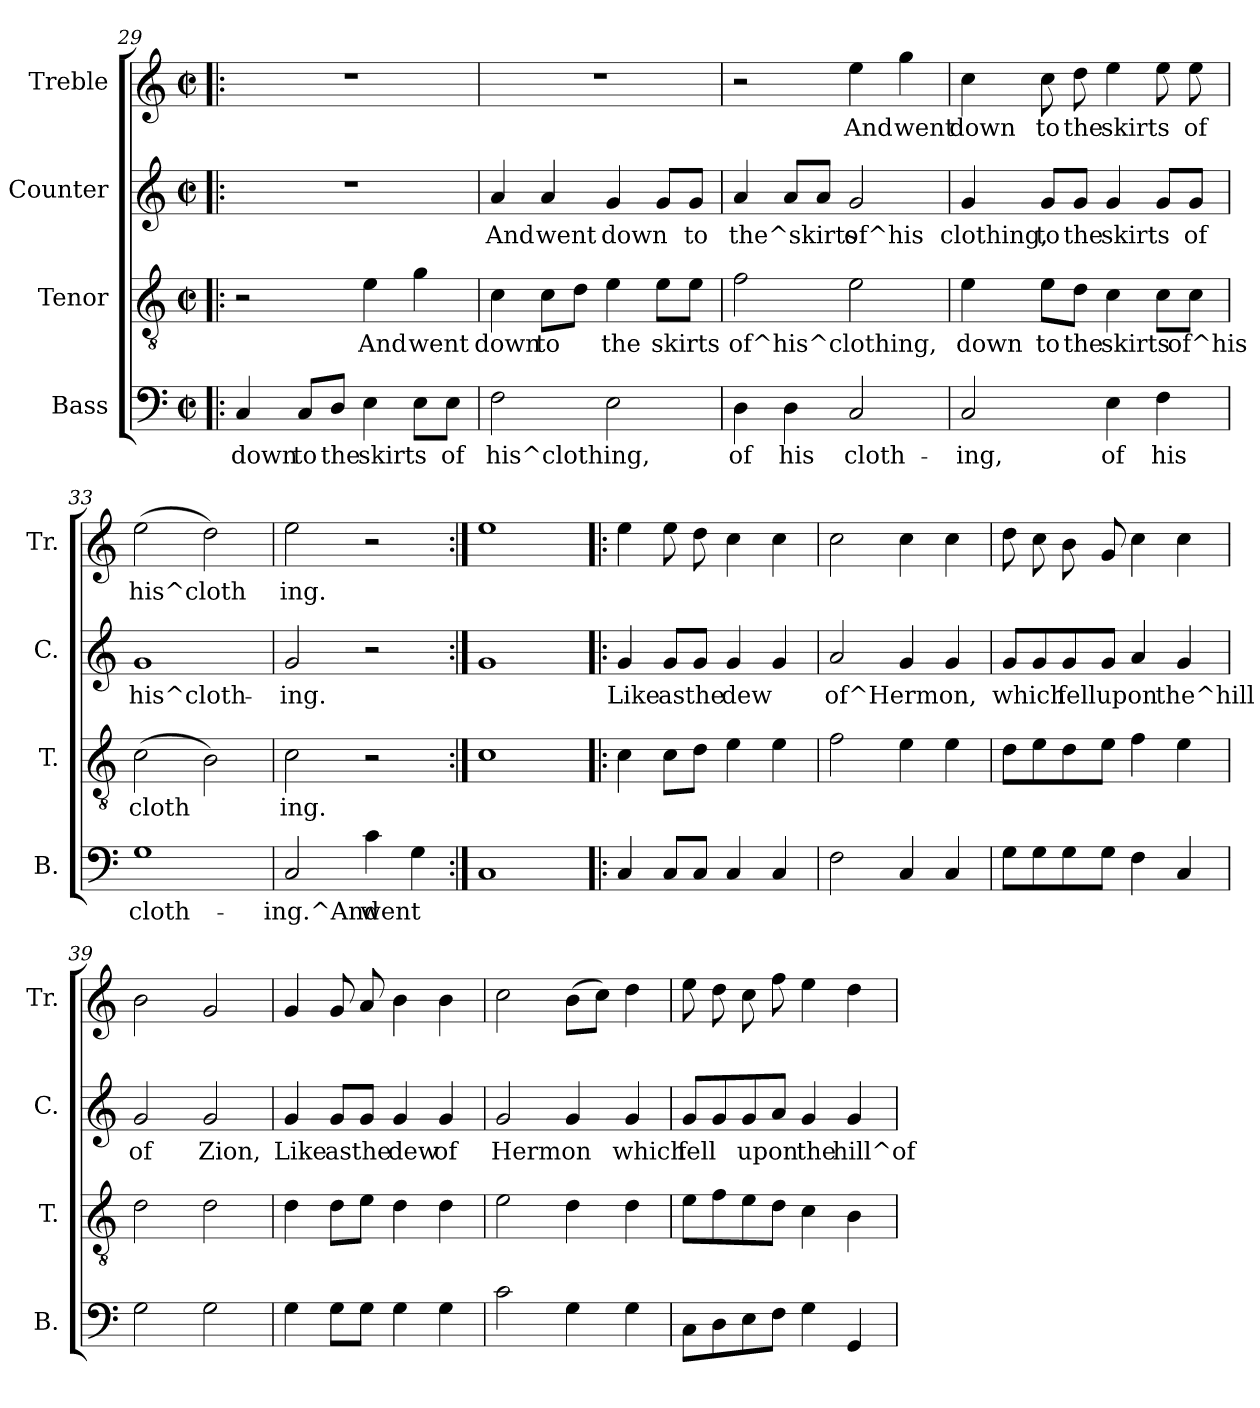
**kern	**text	**kern	**text	**kern	**text	**kern	**text
*part4	*part4	*part3	*part3	*part2	*part2	*part1	*part1
*staff4	*staff4	*staff3	*staff3	*staff2	*staff2	*staff1	*staff1
*I"Bass	*	*I"Tenor	*	*I"Counter	*	*I"Treble	*
*I'B.	*	*I'T.	*	*I'C.	*	*I'Tr.	*
!!LO:LB:g=z
*clefF4	*	*clefGv2	*	*clefG2	*	*clefG2	*
*k[]	*	*k[]	*	*k[]	*	*k[]	*
*C:	*	*C:	*	*C:	*	*C:	*
*M2/2	*	*M2/2	*	*M2/2	*	*M2/2	*
*met(c|)	*	*met(c|)	*	*met(c|)	*	*met(c|)	*
=29!|:	=29!|:	=29!|:	=29!|:	=29!|:	=29!|:	=29!|:	=29!|:
!	!LO:LY:b:rj	!	!	!	!	!	!
4C/	down	2r	.	1r	.	1r	.
!	!LO:LY:b:rj	!	!	!	!	!	!
8C/L	to	.	.	.	.	.	.
!	!LO:LY:b:rj	!	!	!	!	!	!
8D/J	the	.	.	.	.	.	.
!	!LO:LY:b:rj	!	!LO:LY:b:cj	!	!	!	!
4E\	skirts	4e\	And	.	.	.	.
!	!LO:LY:b:rj	!	!LO:LY:b:cj	!	!	!	!
8E\L	.	4g\	went	.	.	.	.
!	!LO:LY:b:rj	!	!	!	!	!	!
8E\J	of	.	.	.	.	.	.
=30	=30	=30	=30	=30	=30	=30	=30
!	!LO:LY:b:rj	!	!LO:LY:b:cj	!	!LO:LY:b:cj	!	!
2F\	his^clothing,	4c\	down	4a/	And	1r	.
!	!	!	!LO:LY:b:cj	!	!LO:LY:b:cj	!	!
.	.	8c\L	to	4a/	went	.	.
!	!	!	!LO:LY:b:cj	!	!	!	!
.	.	8d\J	.	.	.	.	.
!	!LO:LY:b:rj	!	!LO:LY:b:cj	!	!LO:LY:b:cj	!	!
2E\	.	4e\	the	4g/	down	.	.
!	!	!	!LO:LY:b:cj	!	!LO:LY:b:cj	!	!
.	.	8e\L	skirts	8g/L	.	.	.
!	!	!	!LO:LY:b:cj	!	!LO:LY:b:cj	!	!
.	.	8e\J	.	8g/J	to	.	.
=31	=31	=31	=31	=31	=31	=31	=31
!	!LO:LY:b:rj	!	!LO:LY:b:cj	!	!LO:LY:b:cj	!	!
4D\	of	2f\	of^his^clothing,	4a/	the^skirts	2r	.
!	!LO:LY:b:rj	!	!	!	!LO:LY:b:cj	!	!
4D\	his	.	.	8a/L	.	.	.
!	!	!	!	!	!LO:LY:b:cj	!	!
.	.	.	.	8a/J	.	.	.
!	!LO:LY:b:rj	!	!LO:LY:b:cj	!	!LO:LY:b:cj	!	!LO:LY:b:rj
2C/	cloth-	2e\	.	2g/	of^his	4ee\	And
!	!	!	!	!	!	!	!LO:LY:b:rj
.	.	.	.	.	.	4gg\	went
=32	=32	=32	=32	=32	=32	=32	=32
!	!LO:LY:b:rj	!	!LO:LY:b:cj	!	!LO:LY:b:cj	!	!LO:LY:b:rj
2C/	-ing,	4e\	down	4g/	clothing,	4cc\	down
!	!	!	!LO:LY:b:cj	!	!LO:LY:b:cj	!	!LO:LY:b:rj
.	.	8e\L	to	8g/L	to	8cc\	to
!	!	!	!LO:LY:b:cj	!	!LO:LY:b:cj	!	!LO:LY:b:rj
.	.	8d\J	the	8g/J	the	8dd\	the
!	!LO:LY:b:rj	!	!LO:LY:b:cj	!	!LO:LY:b:cj	!	!LO:LY:b:rj
4E\	of	4c\	skirts	4g/	skirts	4ee\	skirts
!	!LO:LY:b:rj	!	!LO:LY:b:cj	!	!LO:LY:b:cj	!	!LO:LY:b:rj
4F\	his	8c\L	.	8g/L	.	8ee\	.
!	!	!	!LO:LY:b:cj	!	!LO:LY:b:cj	!	!LO:LY:b:rj
.	.	8c\J	of^his	8g/J	of	8ee\	of
=33	=33	=33	=33	=33	=33	=33	=33
!	!LO:LY:b:rj	!	!LO:LY:b:cj	!	!LO:LY:b:cj	!	!LO:LY:b:rj
1G	cloth-	(>2c\	cloth-	1g	his^cloth-	(>2ee\	his^cloth-
!	!	!	!LO:LY:b:cj	!	!	!	!LO:LY:b:rj
.	.	2B\)	--	.	.	2dd\)	--
=34	=34	=34	=34	=34	=34	=34	=34
!	!LO:LY:b:rj	!	!LO:LY:b:cj	!	!LO:LY:b:cj	!	!LO:LY:b:rj
2C/	-ing.^And	2c\	-ing.	2g/	-ing.	2ee\	-ing.
!	!LO:LY:b:rj	!	!	!	!	!	!
4c\	went	2r	.	2r	.	2r	.
!	!LO:LY:b:rj	!	!	!	!	!	!
4G\	.	.	.	.	.	.	.
=35:|!	=35:|!	=35:|!	=35:|!	=35:|!	=35:|!	=35:|!	=35:|!
!	!LO:LY:b:rj	!	!LO:LY:b:cj	!	!LO:LY:b:cj	!	!LO:LY:b:rj
1C	.	1c	.	1g	.	1ee	.
!!LO:LB:g=z
=36!|:	=36!|:	=36!|:	=36!|:	=36!|:	=36!|:	=36!|:	=36!|:
!	!LO:LY:b:rj	!	!LO:LY:b:cj	!	!LO:LY:b:cj	!	!LO:LY:b:rj
4C/	.	4c\	.	4g/	Like	4ee\	.
!	!LO:LY:b:rj	!	!LO:LY:b:cj	!	!LO:LY:b:cj	!	!LO:LY:b:rj
8C/L	.	8c\L	.	8g/L	as	8ee\	.
!	!LO:LY:b:rj	!	!LO:LY:b:cj	!	!LO:LY:b:cj	!	!LO:LY:b:rj
8C/J	.	8d\J	.	8g/J	the	8dd\	.
!	!LO:LY:b:rj	!	!LO:LY:b:cj	!	!LO:LY:b:cj	!	!LO:LY:b:rj
4C/	.	4e\	.	4g/	dew	4cc\	.
!	!LO:LY:b:rj	!	!LO:LY:b:cj	!	!LO:LY:b:cj	!	!LO:LY:b:rj
4C/	.	4e\	.	4g/	.	4cc\	.
=37	=37	=37	=37	=37	=37	=37	=37
!	!LO:LY:b:rj	!	!LO:LY:b:cj	!	!LO:LY:b:cj	!	!LO:LY:b:rj
2F\	.	2f\	.	2a/	of^Hermon,	2cc\	.
!	!LO:LY:b:rj	!	!LO:LY:b:cj	!	!LO:LY:b:cj	!	!LO:LY:b:rj
4C/	.	4e\	.	4g/	.	4cc\	.
!	!LO:LY:b:rj	!	!LO:LY:b:cj	!	!LO:LY:b:cj	!	!LO:LY:b:rj
4C/	.	4e\	.	4g/	.	4cc\	.
=38	=38	=38	=38	=38	=38	=38	=38
!	!LO:LY:b:rj	!	!LO:LY:b:cj	!	!LO:LY:b:cj	!	!LO:LY:b:rj
8G\L	.	8d\L	.	8g/L	which	8dd\	.
!	!LO:LY:b:rj	!	!LO:LY:b:cj	!	!LO:LY:b:cj	!	!LO:LY:b:rj
8G\	.	8e\	.	8g/	.	8cc\	.
!	!LO:LY:b:rj	!	!LO:LY:b:cj	!	!LO:LY:b:cj	!	!LO:LY:b:rj
8G\	.	8d\	.	8g/	fell	8b\	.
!	!LO:LY:b:rj	!	!LO:LY:b:cj	!	!LO:LY:b:cj	!	!LO:LY:b:rj
8G\J	.	8e\J	.	8g/J	upon	8g/	.
!	!LO:LY:b:rj	!	!LO:LY:b:cj	!	!LO:LY:b:cj	!	!LO:LY:b:rj
4F\	.	4f\	.	4a/	.	4cc\	.
!	!LO:LY:b:rj	!	!LO:LY:b:cj	!	!LO:LY:b:cj	!	!LO:LY:b:rj
4C/	.	4e\	.	4g/	the^hill	4cc\	.
=39	=39	=39	=39	=39	=39	=39	=39
!	!LO:LY:b:rj	!	!LO:LY:b:cj	!	!LO:LY:b:cj	!	!LO:LY:b:rj
2G\	.	2d\	.	2g/	of	2b\	.
!	!LO:LY:b:rj	!	!LO:LY:b:cj	!	!LO:LY:b:cj	!	!LO:LY:b:rj
2G\	.	2d\	.	2g/	Zion,	2g/	.
=40	=40	=40	=40	=40	=40	=40	=40
!	!LO:LY:b:rj	!	!LO:LY:b:cj	!	!LO:LY:b:cj	!	!LO:LY:b:rj
4G\	.	4d\	.	4g/	Like	4g/	.
!	!LO:LY:b:rj	!	!LO:LY:b:cj	!	!LO:LY:b:cj	!	!LO:LY:b:rj
8G\L	.	8d\L	.	8g/L	as	8g/	.
!	!LO:LY:b:rj	!	!LO:LY:b:cj	!	!LO:LY:b:cj	!	!LO:LY:b:rj
8G\J	.	8e\J	.	8g/J	the	8a/	.
!	!LO:LY:b:rj	!	!LO:LY:b:cj	!	!LO:LY:b:cj	!	!LO:LY:b:rj
4G\	.	4d\	.	4g/	dew	4b\	.
!	!LO:LY:b:rj	!	!LO:LY:b:cj	!	!LO:LY:b:cj	!	!LO:LY:b:rj
4G\	.	4d\	.	4g/	of	4b\	.
=41	=41	=41	=41	=41	=41	=41	=41
!	!LO:LY:b:rj	!	!LO:LY:b:cj	!	!LO:LY:b:cj	!	!LO:LY:b:rj
2c\	.	2e\	.	2g/	Hermon	2cc\	.
!	!LO:LY:b:rj	!	!LO:LY:b:cj	!	!LO:LY:b:cj	!	!LO:LY:b:rj
4G\	.	4d\	.	4g/	.	(>8b\L	.
!	!	!	!	!	!	!	!LO:LY:b:rj
.	.	.	.	.	.	8cc\J)	.
!	!LO:LY:b:rj	!	!LO:LY:b:cj	!	!LO:LY:b:cj	!	!LO:LY:b:rj
4G\	.	4d\	.	4g/	which	4dd\	.
=42	=42	=42	=42	=42	=42	=42	=42
!	!LO:LY:b:rj	!	!LO:LY:b:cj	!	!LO:LY:b:cj	!	!LO:LY:b:rj
8C\L	.	8e\L	.	8g/L	fell	8ee\	.
!	!LO:LY:b:rj	!	!LO:LY:b:cj	!	!LO:LY:b:cj	!	!LO:LY:b:rj
8D\	.	8f\	.	8g/	.	8dd\	.
!	!LO:LY:b:rj	!	!LO:LY:b:cj	!	!LO:LY:b:cj	!	!LO:LY:b:rj
8E\	.	8e\	.	8g/	upon	8cc\	.
!	!LO:LY:b:rj	!	!LO:LY:b:cj	!	!LO:LY:b:cj	!	!LO:LY:b:rj
8F\J	.	8d\J	.	8a/J	.	8ff\	.
!	!LO:LY:b:rj	!	!LO:LY:b:cj	!	!LO:LY:b:cj	!	!LO:LY:b:rj
4G\	.	4c\	.	4g/	the	4ee\	.
!	!LO:LY:b:rj	!	!LO:LY:b:cj	!	!LO:LY:b:cj	!	!LO:LY:b:rj
4GG/	.	4B\	.	4g/	hill^of	4dd\	.
=	=	=	=	=	=	=	=
*-	*-	*-	*-	*-	*-	*-	*-
